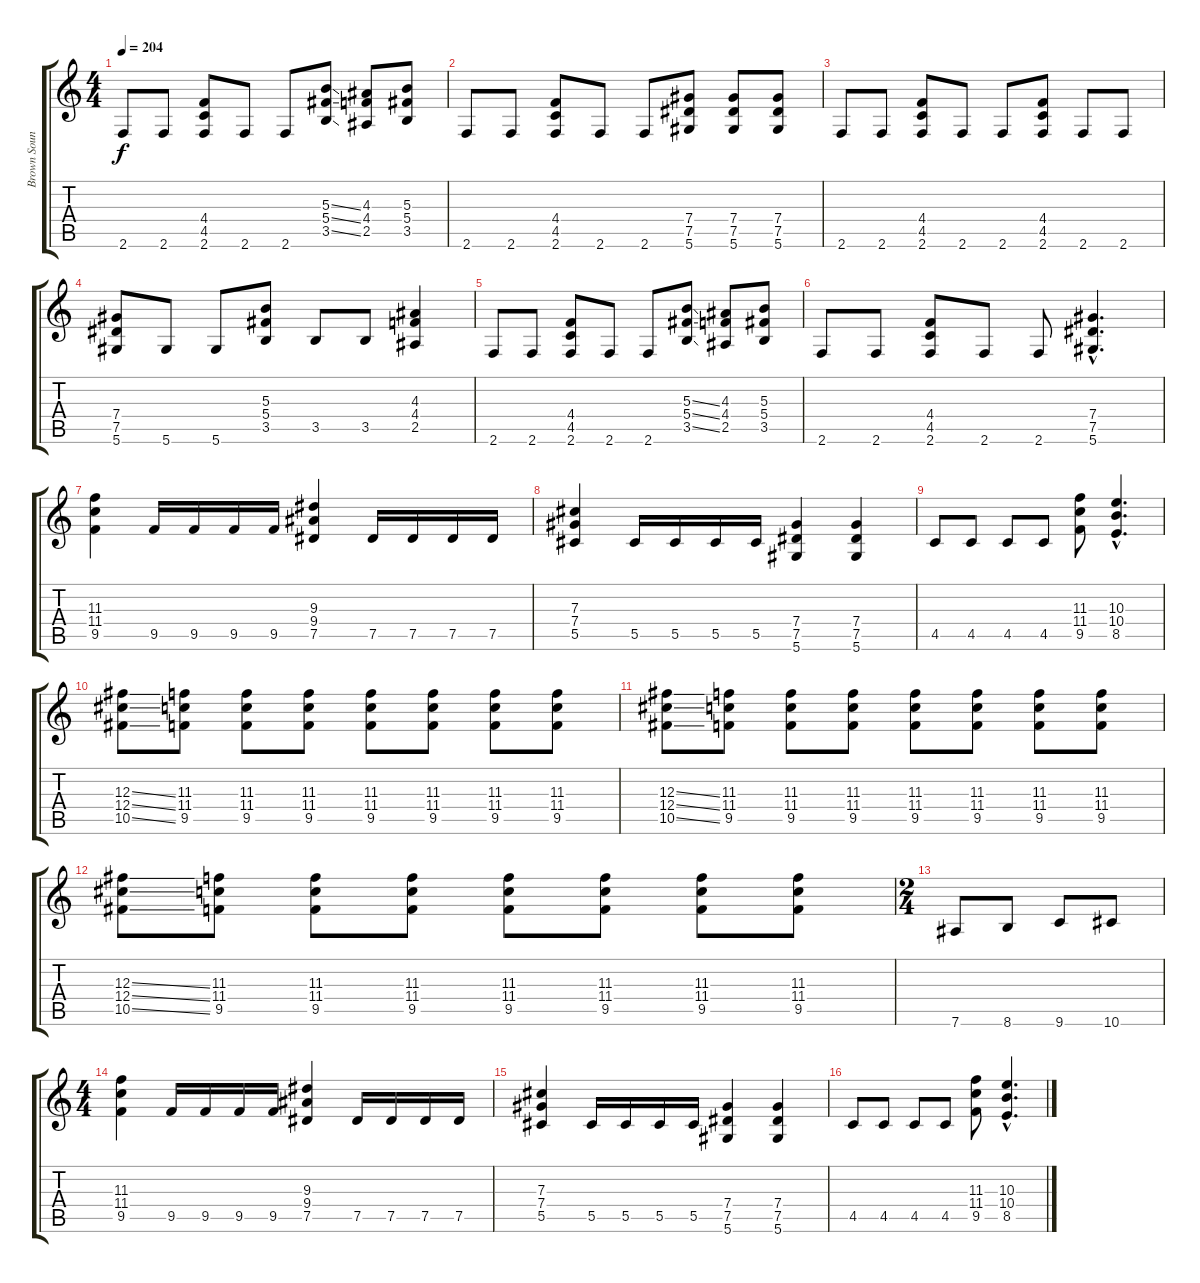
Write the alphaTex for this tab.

\track ("Brown Sound" "Brown Soun") {instrument distortionguitar}
\staff {score tabs}
\tuning (Eb4 Bb3 Gb3 Db3 Ab2 Eb2) {hide}
\ts (4 4)
\tempo 204
\clef g2
\ks c
2.6.8{dy f} 2.6.8 (4.4 4.5 2.6).8 2.6.8 2.6.8 (5.3{ss} 5.4{ss} 3.5{ss}).8 (4.3 4.4 2.5).8 (5.3 5.4 3.5).8 |
2.6.8 2.6.8 (4.4 4.5 2.6).8 2.6.8 2.6.8 (7.4 7.5 5.6).8 (7.4 7.5 5.6).8 (7.4 7.5 5.6).8 |
2.6.8 2.6.8 (4.4 4.5 2.6).8 2.6.8 2.6.8 (4.4 4.5 2.6).8 2.6.8 2.6.8 |
(7.4 7.5 5.6).8 5.6.8 5.6.8 (5.3 5.4 3.5).8 3.5.8 3.5.8 (4.3 4.4 2.5).4 |
2.6.8 2.6.8 (4.4 4.5 2.6).8 2.6.8 2.6.8 (5.3{ss} 5.4{ss} 3.5{ss}).8 (4.3 4.4 2.5).8 (5.3 5.4 3.5).8 |
2.6.8 2.6.8 (4.4 4.5 2.6).8 2.6.8 2.6.8 (7.4{hac} 7.5{hac} 5.6{hac}).4{d} |
(11.3 11.4 9.5).4 9.5.16 9.5.16 9.5.16 9.5.16 (9.3 9.4 7.5).4 7.5.16 7.5.16 7.5.16 7.5.16 |
(7.3 7.4 5.5).4 5.5.16 5.5.16 5.5.16 5.5.16 (7.4 7.5 5.6).4 (7.4 7.5 5.6).4 |
4.5.8 4.5.8 4.5.8 4.5.8 (11.3 11.4 9.5).8 (10.3{hac} 10.4{hac} 8.5{hac}).4{d} |
(12.3{ss} 12.4{ss} 10.5{ss}).8 (11.3 11.4 9.5).8 (11.3 11.4 9.5).8 (11.3 11.4 9.5).8 (11.3 11.4 9.5).8 (11.3 11.4 9.5).8 (11.3 11.4 9.5).8 (11.3 11.4 9.5).8 |
(12.3{ss} 12.4{ss} 10.5{ss}).8 (11.3 11.4 9.5).8 (11.3 11.4 9.5).8 (11.3 11.4 9.5).8 (11.3 11.4 9.5).8 (11.3 11.4 9.5).8 (11.3 11.4 9.5).8 (11.3 11.4 9.5).8 |
(12.3{ss} 12.4{ss} 10.5{ss}).8 (11.3 11.4 9.5).8 (11.3 11.4 9.5).8 (11.3 11.4 9.5).8 (11.3 11.4 9.5).8 (11.3 11.4 9.5).8 (11.3 11.4 9.5).8 (11.3 11.4 9.5).8 |
\ts (2 4)
7.6.8 8.6.8 9.6.8 10.6.8 |
\ts (4 4)
(11.3 11.4 9.5).4 9.5.16 9.5.16 9.5.16 9.5.16 (9.3 9.4 7.5).4 7.5.16 7.5.16 7.5.16 7.5.16 |
(7.3 7.4 5.5).4 5.5.16 5.5.16 5.5.16 5.5.16 (7.4 7.5 5.6).4 (7.4 7.5 5.6).4 |
4.5.8 4.5.8 4.5.8 4.5.8 (11.3 11.4 9.5).8 (10.3{hac} 10.4{hac} 8.5{hac}).4{d}
